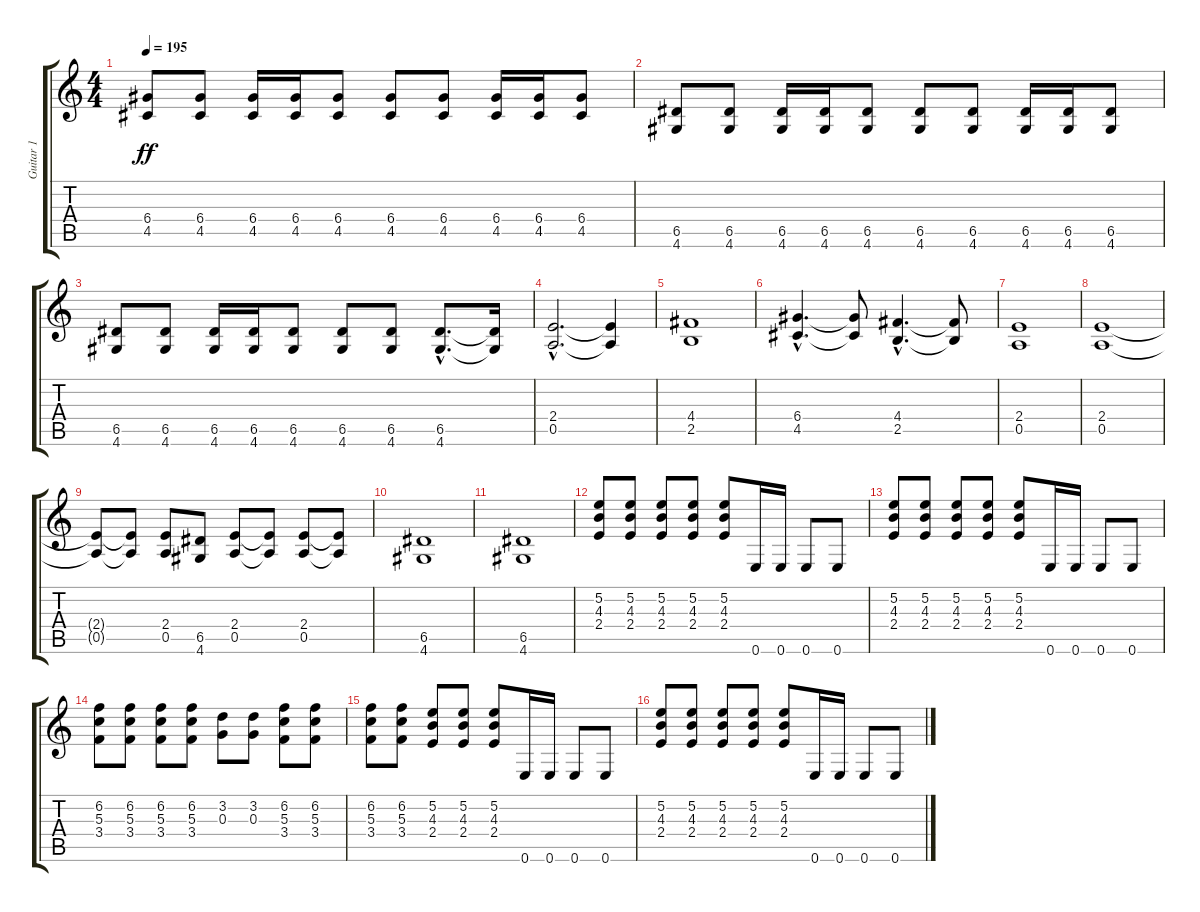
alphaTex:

\track ("Guitar 1" "Guitar 1") {instrument distortionguitar}
\staff {score tabs}
\tuning (E4 B3 G3 D3 A2 E2) {hide}
\ts (4 4)
\tempo 195
\clef g2
\ks c
(6.4 4.5).8{dy ff} (6.4 4.5).8 (6.4 4.5).16 (6.4 4.5).16 (6.4 4.5).8 (6.4 4.5).8 (6.4 4.5).8 (6.4 4.5).16 (6.4 4.5).16 (6.4 4.5).8 |
(6.5 4.6).8 (6.5 4.6).8 (6.5 4.6).16 (6.5 4.6).16 (6.5 4.6).8 (6.5 4.6).8 (6.5 4.6).8 (6.5 4.6).16 (6.5 4.6).16 (6.5 4.6).8 |
(6.5 4.6).8 (6.5 4.6).8 (6.5 4.6).16 (6.5 4.6).16 (6.5 4.6).8 (6.5 4.6).8 (6.5 4.6).8 (6.5{hac} 4.6{hac}).8{d} (6.5{t} 4.6{t}).16 |
(2.4{hac} 0.5{hac}).2{d} (2.4{t} 0.5{t}).4 |
(4.4 2.5).1 |
(6.4{hac} 4.5{hac}).4{d} (6.4{t} 4.5{t}).8 (4.4{hac} 2.5{hac}).4{d} (4.4{t} 2.5{t}).8 |
(2.4 0.5).1 |
(2.4 0.5).1 |
(2.4{t} 0.5{t}).8 (2.4{t} 0.5{t}).8 (2.4 0.5).8 (6.5 4.6).8 (2.4 0.5).8 (2.4{t} 0.5{t}).8 (2.4 0.5).8 (2.4{t} 0.5{t}).8 |
(6.5 4.6).1 |
(6.5 4.6).1 |
(5.2 4.3 2.4).8 (5.2 4.3 2.4).8 (5.2 4.3 2.4).8 (5.2 4.3 2.4).8 (5.2 4.3 2.4).8 0.6.16 0.6.16 0.6.8 0.6.8 |
(5.2 4.3 2.4).8 (5.2 4.3 2.4).8 (5.2 4.3 2.4).8 (5.2 4.3 2.4).8 (5.2 4.3 2.4).8 0.6.16 0.6.16 0.6.8 0.6.8 |
(6.2 5.3 3.4).8 (6.2 5.3 3.4).8 (6.2 5.3 3.4).8 (6.2 5.3 3.4).8 (3.2 0.3).8 (3.2 0.3).8 (6.2 5.3 3.4).8 (6.2 5.3 3.4).8 |
(6.2 5.3 3.4).8 (6.2 5.3 3.4).8 (5.2 4.3 2.4).8 (5.2 4.3 2.4).8 (5.2 4.3 2.4).8 0.6.16 0.6.16 0.6.8 0.6.8 |
(5.2 4.3 2.4).8 (5.2 4.3 2.4).8 (5.2 4.3 2.4).8 (5.2 4.3 2.4).8 (5.2 4.3 2.4).8 0.6.16 0.6.16 0.6.8 0.6.8
